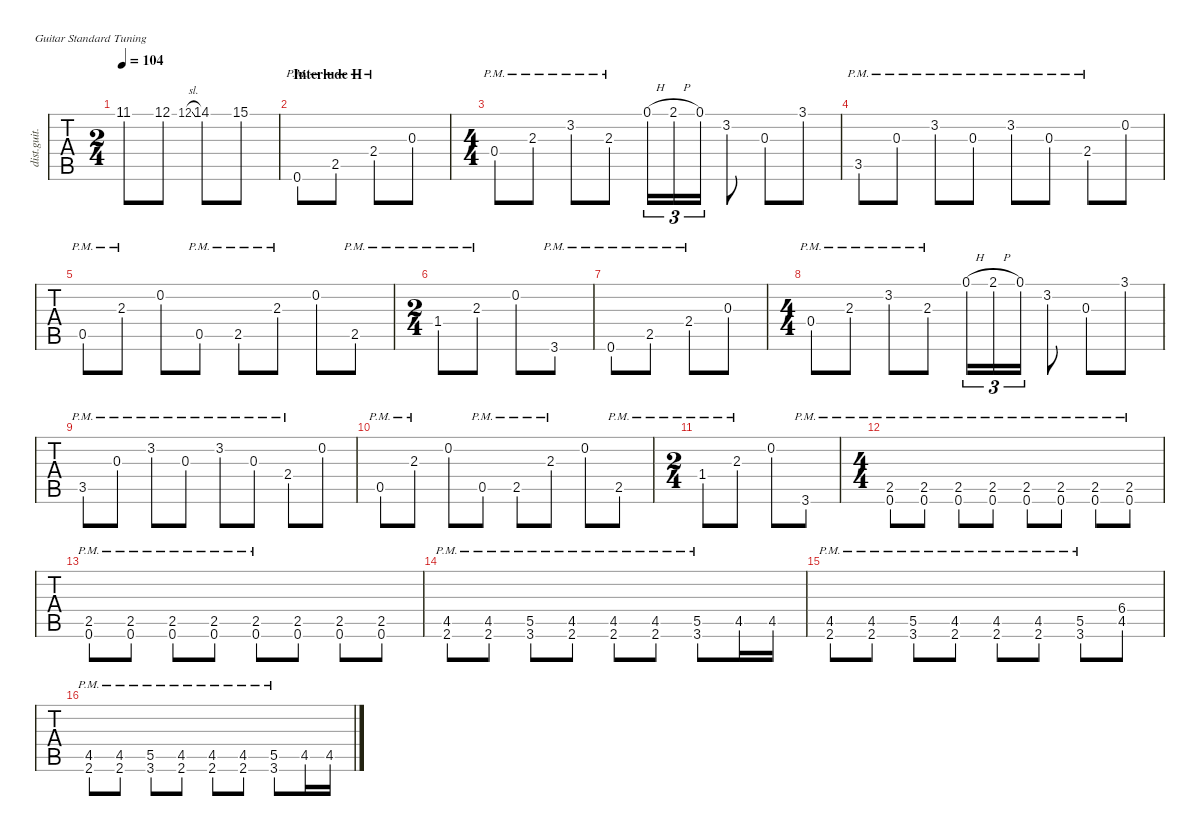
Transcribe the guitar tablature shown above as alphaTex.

\defaultSystemsLayout 4
\hideDynamics
\bracketExtendMode nobrackets
\track ("Rhythm Guitar (James)" "dist.guit.") {defaultSystemsLayout 4 multiBarRest instrument distortionguitar}
\staff {tabs}
\tuning (E4 B3 G3 D3 A2 E2)
\ts (2 4)
\beaming (8 2 2)
\tempo 104
\clef g2
\ks c
11.1{acc #}.8{dy mf} 12.1.8 12.1{sl}.8{gr onbeat} 14.1{acc #}.8 15.1.8 |
\section ("" "Interlude II")
0.6{pm}.8 2.5{pm}.8 2.4{pm}.8 0.3.8 |
\ts (4 4)
\beaming (8 2 2 2 2)
0.4{pm}.8 2.3{pm}.8 3.2{pm}.8 2.3{pm}.8 0.1{h}.16{tu (3 2)} 2.1{h acc #}.16{tu (3 2)} 0.1.16{tu (3 2)} 3.2.8 0.3.8 3.1.8 |
3.5{pm}.8 0.3{pm}.8 3.2{pm}.8 0.3{pm}.8 3.2{pm}.8 0.3{pm}.8 2.4{pm}.8 0.2.8 |
0.5{pm}.8 2.3{pm}.8 0.2.8 0.5{pm}.8 2.5{pm}.8 2.3{pm}.8 0.2.8 2.5{pm}.8 |
\ts (2 4)
\beaming (8 2 2)
1.4{pm acc #}.8 2.3{pm}.8 0.2.8 3.6{pm}.8 |
0.6{pm}.8 2.5{pm}.8 2.4{pm}.8 0.3.8 |
\ts (4 4)
\beaming (8 2 2 2 2)
0.4{pm}.8 2.3{pm}.8 3.2{pm}.8 2.3{pm}.8 0.1{h}.16{tu (3 2)} 2.1{h acc #}.16{tu (3 2)} 0.1.16{tu (3 2)} 3.2.8 0.3.8 3.1.8 |
3.5{pm}.8 0.3{pm}.8 3.2{pm}.8 0.3{pm}.8 3.2{pm}.8 0.3{pm}.8 2.4{pm}.8 0.2.8 |
0.5{pm}.8 2.3{pm}.8 0.2.8 0.5{pm}.8 2.5{pm}.8 2.3{pm}.8 0.2.8 2.5{pm}.8 |
\ts (2 4)
\beaming (8 2 2)
1.4{pm acc #}.8 2.3{pm}.8 0.2.8 3.6{pm}.8 |
\ts (4 4)
\beaming (8 2 2 2 2)
(0.6{pm} 2.5{pm}).8 (0.6{pm} 2.5{pm}).8 (0.6{pm} 2.5{pm}).8 (0.6{pm} 2.5{pm}).8 (0.6{pm} 2.5{pm}).8 (0.6{pm} 2.5{pm}).8 (0.6{pm} 2.5{pm}).8 (0.6{pm} 2.5{pm}).8 |
(0.6{pm} 2.5{pm}).8 (0.6{pm} 2.5{pm}).8 (0.6{pm} 2.5{pm}).8 (0.6{pm} 2.5{pm}).8 (0.6{pm} 2.5{pm}).8 (0.6 2.5).8 (0.6 2.5).8 (0.6 2.5).8 |
(2.6{pm acc #} 4.5{pm acc #}).8{dy f} (2.6{pm acc #} 4.5{pm acc #}).8 (3.6{pm} 5.5{pm}).8 (2.6{pm acc #} 4.5{pm acc #}).8 (2.6{pm acc #} 4.5{pm acc #}).8 (2.6{pm acc #} 4.5{pm acc #}).8 (3.6{pm} 5.5{pm}).8 4.5{acc #}.16 4.5{acc #}.16 |
(2.6{pm acc #} 4.5{pm acc #}).8 (2.6{pm acc #} 4.5{pm acc #}).8 (3.6{pm} 5.5{pm}).8 (2.6{pm acc #} 4.5{pm acc #}).8 (2.6{pm acc #} 4.5{pm acc #}).8 (2.6{pm acc #} 4.5{pm acc #}).8 (3.6{pm} 5.5{pm}).8 (4.5{acc #} 6.4{acc #}).8 |
(2.6{pm acc #} 4.5{pm acc #}).8 (2.6{pm acc #} 4.5{pm acc #}).8 (3.6{pm} 5.5{pm}).8 (2.6{pm acc #} 4.5{pm acc #}).8 (2.6{pm acc #} 4.5{pm acc #}).8 (2.6{pm acc #} 4.5{pm acc #}).8 (3.6{pm} 5.5{pm}).8 4.5{acc #}.16 4.5{acc #}.16
